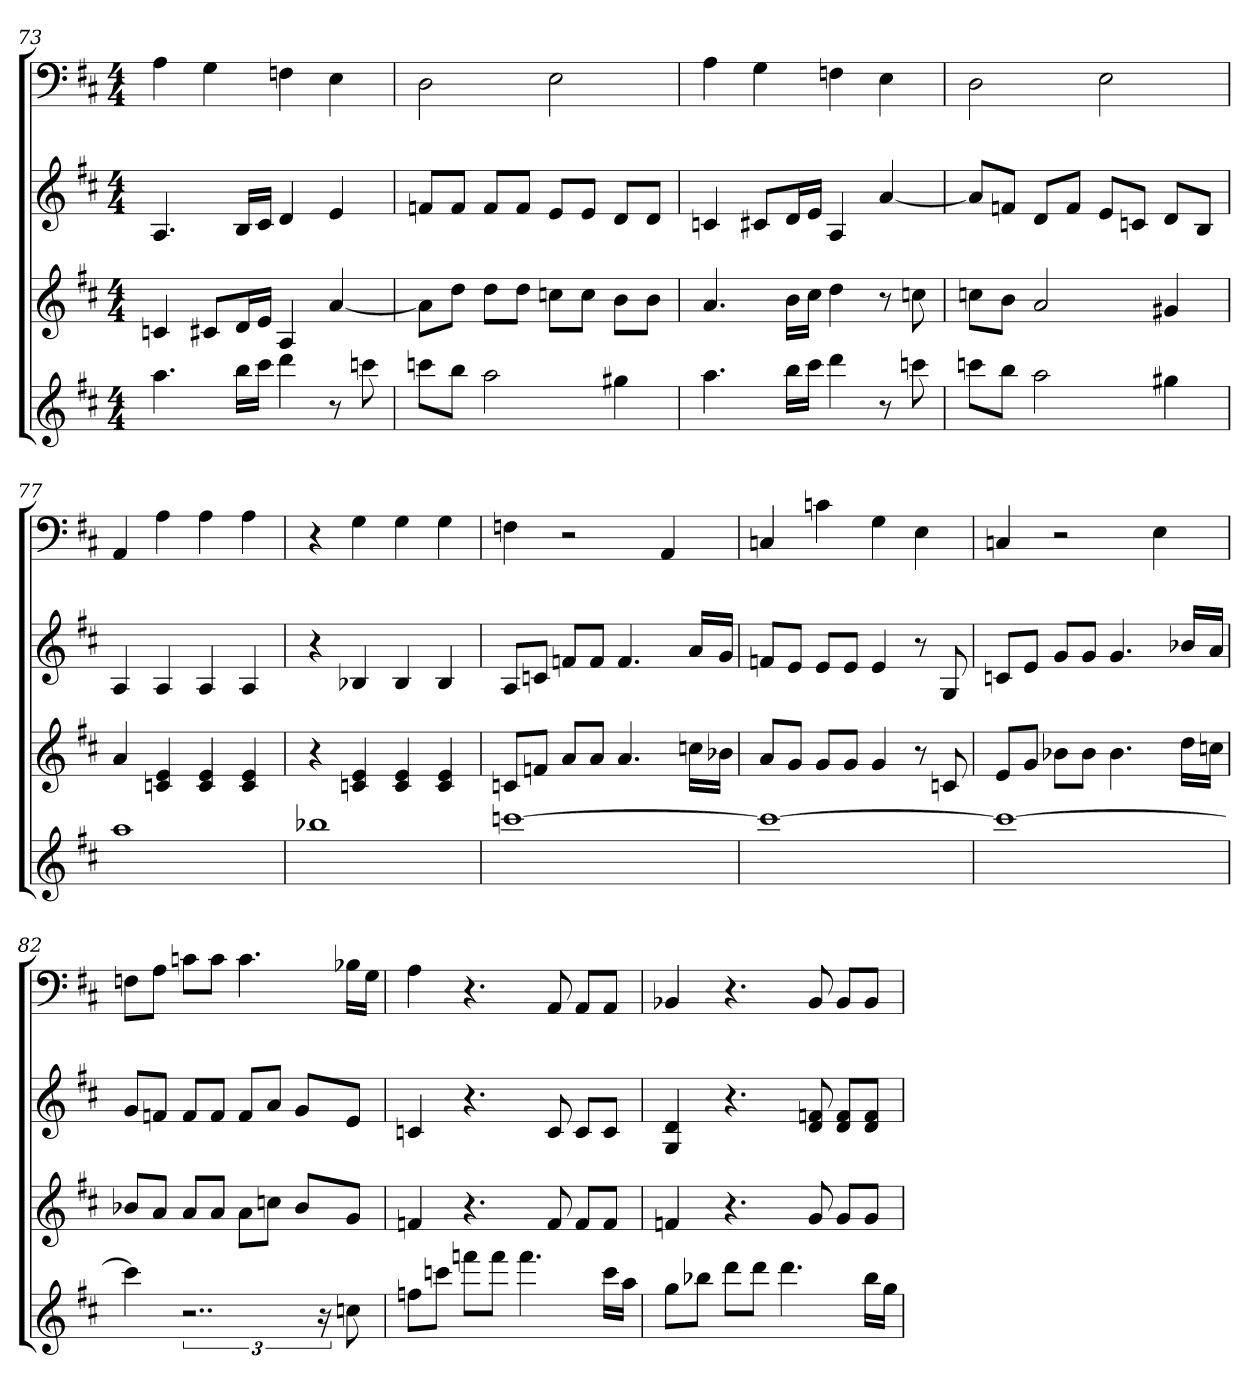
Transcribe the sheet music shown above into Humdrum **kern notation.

**kern	**kern	**kern	**kern
*part4	*part3	*part2	*part1
*staff4	*staff3	*staff2	*staff1
*k[f#c#]	*k[f#c#]	*k[f#c#]	*k[f#c#]
*D:	*D:	*D:	*D:
*M4/4	*M4/4	*M4/4	*M4/4
=73	=73	=73	=73
4.aa	4cn	4.A	4A
.	8c#XL	.	4G
16bbLL	16dL	16BLL	.
16ccc#JJ	16eJJ	16c#JJ	.
4ddd	4A	4d	4Fn
8r	[4a	4e	4E
8cccn	.	.	.
=74	=74	=74	=74
8cccnL	8aL]	8fnL	2D
8bbJ	8ddJ	8fJ	.
2aa	8ddL	8fL	.
.	8ddJ	8fJ	.
.	8ccnL	8eL	2E
.	8ccJ	8eJ	.
4gg#X	8bL	8dL	.
.	8bJ	8dJ	.
=75	=75	=75	=75
4.aa	4.a	4cn	4A
.	.	8c#XL	4G
16bbLL	16bLL	16dL	.
16ccc#JJ	16cc#JJ	16eJJ	.
4ddd	4dd	4A	4Fn
8r	8r	[4a	4E
8cccn	8ccn	.	.
=76	=76	=76	=76
8cccnL	8ccnL	8aL]	2D
8bbJ	8bJ	8fnJ	.
2aa	2a	8dL	.
.	.	8fJ	.
.	.	8eL	2E
.	.	8cnJ	.
4gg#X	4g#X	8dL	.
.	.	8BJ	.
=77	=77	=77	=77
1aa	4a	4A	4AA
.	4cn 4e	4A	4A
.	4c 4e	4A	4A
.	4c 4e	4A	4A
=78	=78	=78	=78
1bb-X	4r	4r	4r
.	4cn 4e	4B-X	4G
.	4c 4e	4B-	4G
.	4c 4e	4B-	4G
=79	=79	=79	=79
[1cccn	8cnL	8AL	4Fn
.	8fnJ	8cnJ	.
.	8aL	8fnL	2r
.	8aJ	8fJ	.
.	4.a	4.f	.
.	.	.	4AA
.	16ccnLL	16aLL	.
.	16b-XJJ	16gJJ	.
=80	=80	=80	=80
1ccc_	8aL	8fnL	4Cn
.	8gJ	8eJ	.
.	8gL	8eL	4cn
.	8gJ	8eJ	.
.	4g	4e	4G
.	8r	8r	4E
.	8cn	8G	.
=81	=81	=81	=81
1ccc_	8eL	8cnL	4Cn
.	8gJ	8eJ	.
.	8b-XL	8gL	2r
.	8b-J	8gJ	.
.	4.b-	4.g	.
.	.	.	4E
.	16ddLL	16b-XLL	.
.	16ccnJJ	16aJJ	.
=82	=82	=82	=82
4ccc]	8b-XL	8gL	8FnL
.	8aJ	8fnJ	8AJ
3..r	8aL	8fL	8cnL
.	8aJ	8fJ	8cJ
.	8aL	8fL	4.c
.	8ccnJ	8aJ	.
.	8b-L	8gL	.
24r	.	.	.
8ccn	8gJ	8eJ	16B-XLL
.	.	.	16GJJ
=83	=83	=83	=83
8ffnL	4fn	4cn	4A
8cccnJ	.	.	.
8fffnL	4.r	4.r	4.r
8fffJ	.	.	.
4.fff	.	.	.
.	8f	8c	8AA
.	8fL	8cL	8AAL
16cccLL	8fJ	8cJ	8AAJ
16aaJJ	.	.	.
=84	=84	=84	=84
8ggL	4fn	4G 4d	4BB-X
8bb-XJ	.	.	.
8dddL	4.r	4.r	4.r
8dddJ	.	.	.
4.ddd	.	.	.
.	8g	8d 8fn	8BB-
.	8gL	8d 8fL	8BB-L
16bb-LL	8gJ	8d 8fJ	8BB-J
16ggJJ	.	.	.
=	=	=	=
*-	*-	*-	*-
